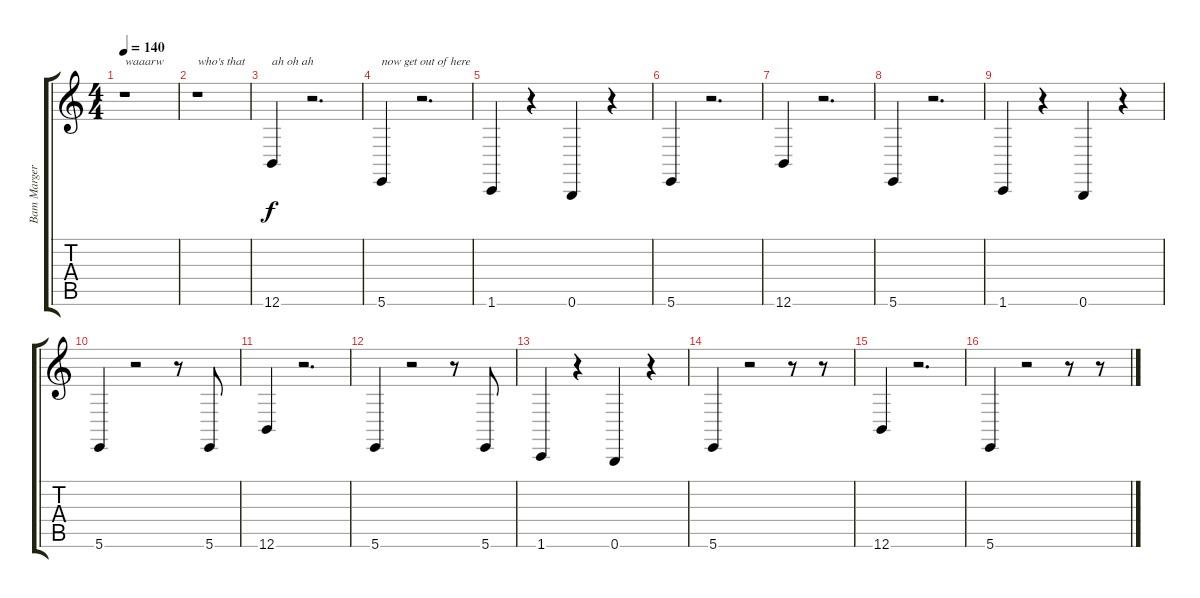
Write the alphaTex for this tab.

\track ("Bam Margera" "Bam Marger") {instrument lead8bassandlead}
\staff {score tabs}
\tuning (B3 Gb3 D3 A2 E2 B1) {hide}
\ts (4 4)
\tempo 140
\clef g2
\ks c
r.1{txt "waaarw" dy f instrument lead8bassandlead} |
r.1{txt "who's that"} |
12.6.4{txt "ah oh ah"} r.2{d} |
5.6.4{txt "now get out of here"} r.2{d} |
1.6.4 r.4 0.6.4 r.4 |
5.6.4 r.2{d} |
12.6.4 r.2{d} |
5.6.4 r.2{d} |
1.6.4 r.4 0.6.4 r.4 |
5.6.4 r.2 r.8 5.6.8 |
12.6.4 r.2{d} |
5.6.4 r.2 r.8 5.6.8 |
1.6.4 r.4 0.6.4 r.4 |
5.6.4 r.2 r.8 r.8 |
12.6.4 r.2{d} |
5.6.4 r.2 r.8 r.8
